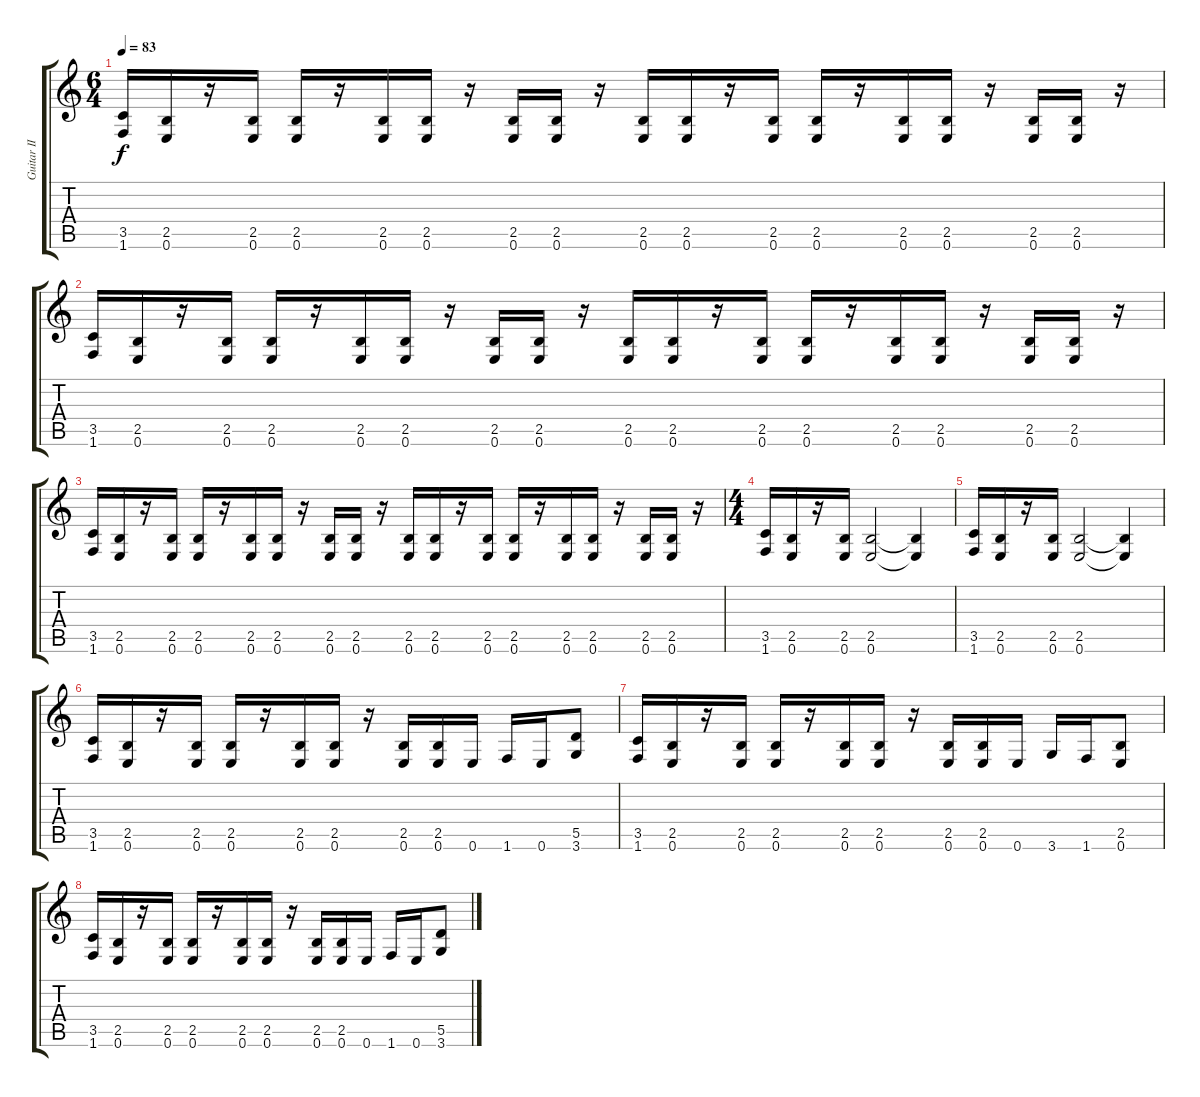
\track ("Guitar II" "Guitar II") {instrument distortionguitar}
\staff {score tabs}
\tuning (E4 B3 G3 D3 A2 E2) {hide}
\ts (6 4)
\tempo 83
\clef g2
\ks c
(3.5 1.6).16{dy f} (2.5 0.6).16 r.16 (2.5 0.6).16 (2.5 0.6).16 r.16 (2.5 0.6).16 (2.5 0.6).16 r.16 (2.5 0.6).16 (2.5 0.6).16 r.16 (2.5 0.6).16 (2.5 0.6).16 r.16 (2.5 0.6).16 (2.5 0.6).16 r.16 (2.5 0.6).16 (2.5 0.6).16 r.16 (2.5 0.6).16 (2.5 0.6).16 r.16 |
(3.5 1.6).16 (2.5 0.6).16 r.16 (2.5 0.6).16 (2.5 0.6).16 r.16 (2.5 0.6).16 (2.5 0.6).16 r.16 (2.5 0.6).16 (2.5 0.6).16 r.16 (2.5 0.6).16 (2.5 0.6).16 r.16 (2.5 0.6).16 (2.5 0.6).16 r.16 (2.5 0.6).16 (2.5 0.6).16 r.16 (2.5 0.6).16 (2.5 0.6).16 r.16 |
(3.5 1.6).16 (2.5 0.6).16 r.16 (2.5 0.6).16 (2.5 0.6).16 r.16 (2.5 0.6).16 (2.5 0.6).16 r.16 (2.5 0.6).16 (2.5 0.6).16 r.16 (2.5 0.6).16 (2.5 0.6).16 r.16 (2.5 0.6).16 (2.5 0.6).16 r.16 (2.5 0.6).16 (2.5 0.6).16 r.16 (2.5 0.6).16 (2.5 0.6).16 r.16 |
\ts (4 4)
(3.5 1.6).16 (2.5 0.6).16 r.16 (2.5 0.6).16 (2.5 0.6).2 (2.5{t} 0.6{t}).4 |
(3.5 1.6).16 (2.5 0.6).16 r.16 (2.5 0.6).16 (2.5 0.6).2 (2.5{t} 0.6{t}).4 |
(3.5 1.6).16 (2.5 0.6).16 r.16 (2.5 0.6).16 (2.5 0.6).16 r.16 (2.5 0.6).16 (2.5 0.6).16 r.16 (2.5 0.6).16 (2.5 0.6).16 0.6.16 1.6.16 0.6.16 (5.5 3.6).8 |
(3.5 1.6).16 (2.5 0.6).16 r.16 (2.5 0.6).16 (2.5 0.6).16 r.16 (2.5 0.6).16 (2.5 0.6).16 r.16 (2.5 0.6).16 (2.5 0.6).16 0.6.16 3.6.16 1.6.16 (2.5 0.6).8 |
(3.5 1.6).16 (2.5 0.6).16 r.16 (2.5 0.6).16 (2.5 0.6).16 r.16 (2.5 0.6).16 (2.5 0.6).16 r.16 (2.5 0.6).16 (2.5 0.6).16 0.6.16 1.6.16 0.6.16 (5.5 3.6).8
